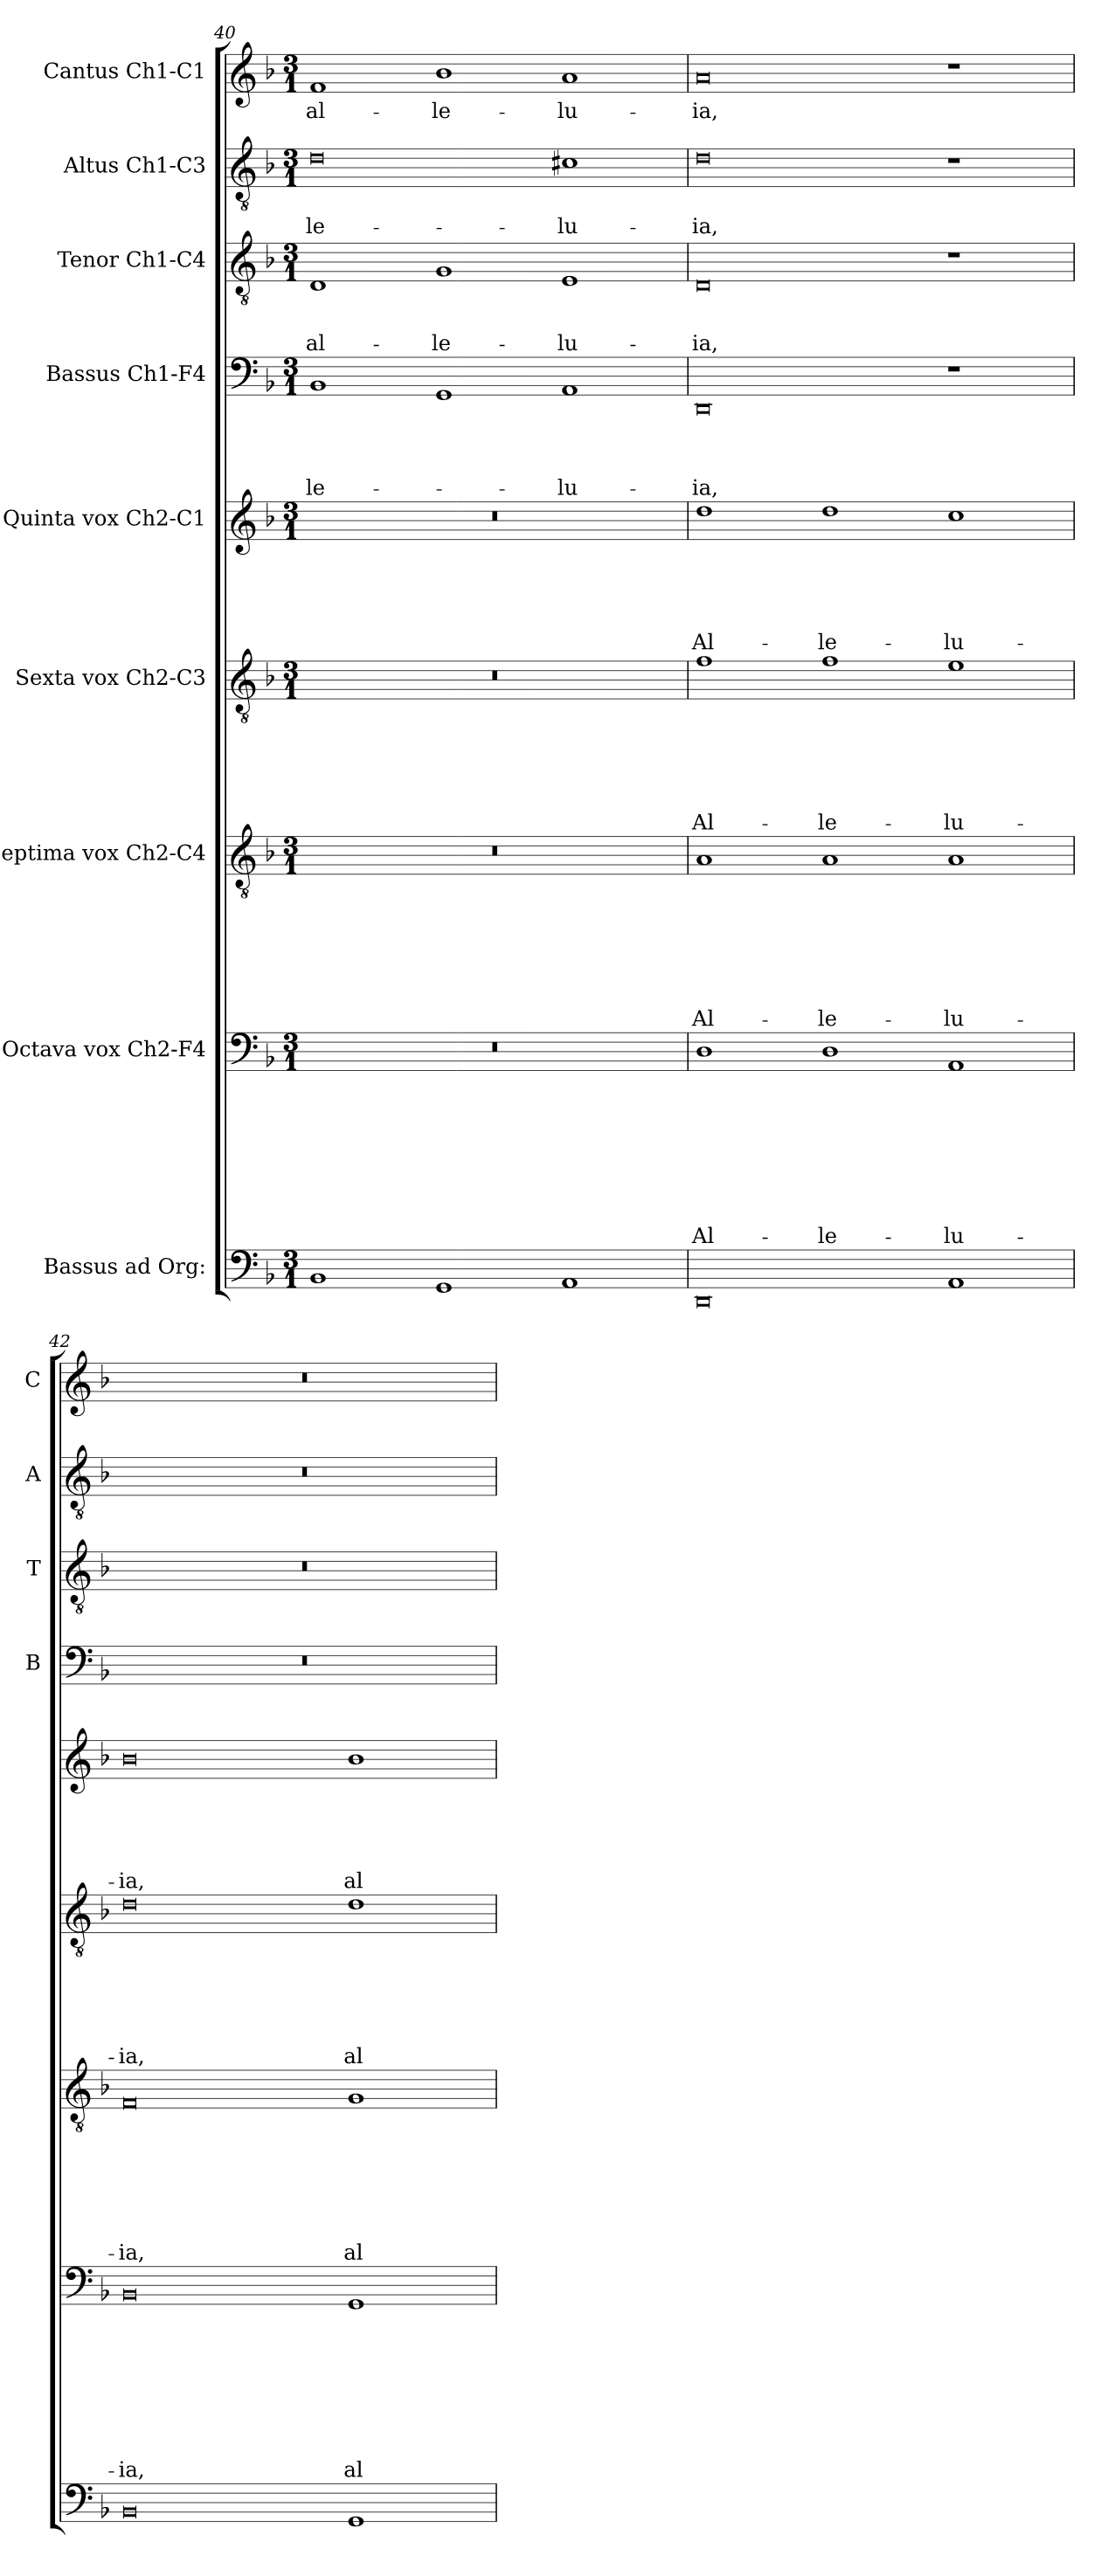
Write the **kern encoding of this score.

**kern	**kern	**text	**text	**text	**text	**text	**text	**text	**text	**kern	**text	**text	**text	**text	**text	**text	**text	**kern	**text	**text	**text	**text	**text	**text	**kern	**text	**text	**text	**text	**text	**kern	**text	**text	**text	**text	**kern	**text	**text	**text	**kern	**text	**text	**kern	**text
*part9	*part8	*part8	*part8	*part8	*part8	*part8	*part8	*part8	*part8	*part7	*part7	*part7	*part7	*part7	*part7	*part7	*part7	*part6	*part6	*part6	*part6	*part6	*part6	*part6	*part5	*part5	*part5	*part5	*part5	*part5	*part4	*part4	*part4	*part4	*part4	*part3	*part3	*part3	*part3	*part2	*part2	*part2	*part1	*part1
*staff9	*staff8	*staff8	*staff8	*staff8	*staff8	*staff8	*staff8	*staff8	*staff8	*staff7	*staff7	*staff7	*staff7	*staff7	*staff7	*staff7	*staff7	*staff6	*staff6	*staff6	*staff6	*staff6	*staff6	*staff6	*staff5	*staff5	*staff5	*staff5	*staff5	*staff5	*staff4	*staff4	*staff4	*staff4	*staff4	*staff3	*staff3	*staff3	*staff3	*staff2	*staff2	*staff2	*staff1	*staff1
*I"Bassus ad Org:	*I"Octava vox Ch2-F4	*	*	*	*	*	*	*	*	*I"Septima vox Ch2-C4	*	*	*	*	*	*	*	*I"Sexta vox Ch2-C3	*	*	*	*	*	*	*I"Quinta vox Ch2-C1	*	*	*	*	*	*I"Bassus Ch1-F4	*	*	*	*	*I"Tenor Ch1-C4	*	*	*	*I"Altus Ch1-C3	*	*	*I"Cantus Ch1-C1	*
*	*	*	*	*	*	*	*	*	*	*	*	*	*	*	*	*	*	*	*	*	*	*	*	*	*	*	*	*	*	*	*I'B	*	*	*	*	*I'T	*	*	*	*I'A	*	*	*I'C	*
!!LO:PB:g=z
*clefF4	*clefF4	*	*	*	*	*	*	*	*	*clefGv2	*	*	*	*	*	*	*	*clefGv2	*	*	*	*	*	*	*clefG2	*	*	*	*	*	*clefF4	*	*	*	*	*clefGv2	*	*	*	*clefGv2	*	*	*clefG2	*
*k[b-]	*k[b-]	*	*	*	*	*	*	*	*	*k[b-]	*	*	*	*	*	*	*	*k[b-]	*	*	*	*	*	*	*k[b-]	*	*	*	*	*	*k[b-]	*	*	*	*	*k[b-]	*	*	*	*k[b-]	*	*	*k[b-]	*
*F:	*F:	*	*	*	*	*	*	*	*	*F:	*	*	*	*	*	*	*	*F:	*	*	*	*	*	*	*F:	*	*	*	*	*	*F:	*	*	*	*	*F:	*	*	*	*F:	*	*	*F:	*
*M3/1	*M3/1	*	*	*	*	*	*	*	*	*M3/1	*	*	*	*	*	*	*	*M3/1	*	*	*	*	*	*	*M3/1	*	*	*	*	*	*M3/1	*	*	*	*	*M3/1	*	*	*	*M3/1	*	*	*M3/1	*
=40	=40	=40	=40	=40	=40	=40	=40	=40	=40	=40	=40	=40	=40	=40	=40	=40	=40	=40	=40	=40	=40	=40	=40	=40	=40	=40	=40	=40	=40	=40	=40	=40	=40	=40	=40	=40	=40	=40	=40	=40	=40	=40	=40	=40
!	!	!	!	!	!	!	!	!	!	!	!	!	!	!	!	!	!	!	!	!	!	!	!	!	!	!	!	!	!	!	!	!	!	!	!LO:LY:b	!	!	!	!LO:LY:b	!	!	!LO:LY:b	!	!LO:LY:b
1BB-	0.r	.	.	.	.	.	.	.	.	0.r	.	.	.	.	.	.	.	0.r	.	.	.	.	.	.	0.r	.	.	.	.	.	1BB-	.	.	.	-le-	1D	.	.	al-	0d	.	-le-	1f	al-
!	!	!	!	!	!	!	!	!	!	!	!	!	!	!	!	!	!	!	!	!	!	!	!	!	!	!	!	!	!	!	!	!	!	!	!	!	!	!	!LO:LY:b	!	!	!	!	!LO:LY:b
1GG	.	.	.	.	.	.	.	.	.	.	.	.	.	.	.	.	.	.	.	.	.	.	.	.	.	.	.	.	.	.	1GG	.	.	.	.	1G	.	.	-le-	.	.	.	1b-	-le-
!	!	!	!	!	!	!	!	!	!	!	!	!	!	!	!	!	!	!	!	!	!	!	!	!	!	!	!	!	!	!	!	!	!	!	!LO:LY:b	!	!	!	!LO:LY:b	!	!	!LO:LY:b	!	!LO:LY:b
1AA	.	.	.	.	.	.	.	.	.	.	.	.	.	.	.	.	.	.	.	.	.	.	.	.	.	.	.	.	.	.	1AA	.	.	.	-lu-	1E	.	.	-lu-	1c#X	.	-lu-	1a	-lu-
=41	=41	=41	=41	=41	=41	=41	=41	=41	=41	=41	=41	=41	=41	=41	=41	=41	=41	=41	=41	=41	=41	=41	=41	=41	=41	=41	=41	=41	=41	=41	=41	=41	=41	=41	=41	=41	=41	=41	=41	=41	=41	=41	=41	=41
!	!	!	!	!	!	!	!	!	!LO:LY:b	!	!	!	!	!	!	!	!LO:LY:b	!	!	!	!	!	!	!LO:LY:b	!	!	!	!	!	!LO:LY:b	!	!	!	!	!LO:LY:b	!	!	!	!LO:LY:b	!	!	!LO:LY:b	!	!LO:LY:b
0DD	1D	.	.	.	.	.	.	.	Al-	1A	.	.	.	.	.	.	Al-	1f	.	.	.	.	.	Al-	1dd	.	.	.	.	Al-	0DD	.	.	.	-ia,	0D	.	.	-ia,	0d	.	-ia,	0a	-ia,
!	!	!	!	!	!	!	!	!	!LO:LY:b	!	!	!	!	!	!	!	!LO:LY:b	!	!	!	!	!	!	!LO:LY:b	!	!	!	!	!	!LO:LY:b	!	!	!	!	!	!	!	!	!	!	!	!	!	!
.	1D	.	.	.	.	.	.	.	-le-	1A	.	.	.	.	.	.	-le-	1f	.	.	.	.	.	-le-	1dd	.	.	.	.	-le-	.	.	.	.	.	.	.	.	.	.	.	.	.	.
!	!	!	!	!	!	!	!	!	!LO:LY:b	!	!	!	!	!	!	!	!LO:LY:b	!	!	!	!	!	!	!LO:LY:b	!	!	!	!	!	!LO:LY:b	!	!	!	!	!	!	!	!	!	!	!	!	!	!
1AA	1AA	.	.	.	.	.	.	.	-lu-	1A	.	.	.	.	.	.	-lu-	1e	.	.	.	.	.	-lu-	1cc	.	.	.	.	-lu-	1r	.	.	.	.	1r	.	.	.	1r	.	.	1r	.
=42	=42	=42	=42	=42	=42	=42	=42	=42	=42	=42	=42	=42	=42	=42	=42	=42	=42	=42	=42	=42	=42	=42	=42	=42	=42	=42	=42	=42	=42	=42	=42	=42	=42	=42	=42	=42	=42	=42	=42	=42	=42	=42	=42	=42
!	!	!	!	!	!	!	!	!	!LO:LY:b	!	!	!	!	!	!	!	!LO:LY:b	!	!	!	!	!	!	!LO:LY:b	!	!	!	!	!	!LO:LY:b	!	!	!	!	!	!	!	!	!	!	!	!	!	!
0BB-	0BB-	.	.	.	.	.	.	.	-ia,	0F	.	.	.	.	.	.	-ia,	0d	.	.	.	.	.	-ia,	0b-	.	.	.	.	-ia,	0.r	.	.	.	.	0.r	.	.	.	0.r	.	.	0.r	.
!	!	!	!	!	!	!	!	!	!LO:LY:b	!	!	!	!	!	!	!	!LO:LY:b	!	!	!	!	!	!	!LO:LY:b	!	!	!	!	!	!LO:LY:b	!	!	!	!	!	!	!	!	!	!	!	!	!	!
1GG	1GG	.	.	.	.	.	.	.	al-	1G	.	.	.	.	.	.	al-	1d	.	.	.	.	.	al-	1b-	.	.	.	.	al-	.	.	.	.	.	.	.	.	.	.	.	.	.	.
=	=	=	=	=	=	=	=	=	=	=	=	=	=	=	=	=	=	=	=	=	=	=	=	=	=	=	=	=	=	=	=	=	=	=	=	=	=	=	=	=	=	=	=	=
*-	*-	*-	*-	*-	*-	*-	*-	*-	*-	*-	*-	*-	*-	*-	*-	*-	*-	*-	*-	*-	*-	*-	*-	*-	*-	*-	*-	*-	*-	*-	*-	*-	*-	*-	*-	*-	*-	*-	*-	*-	*-	*-	*-	*-
